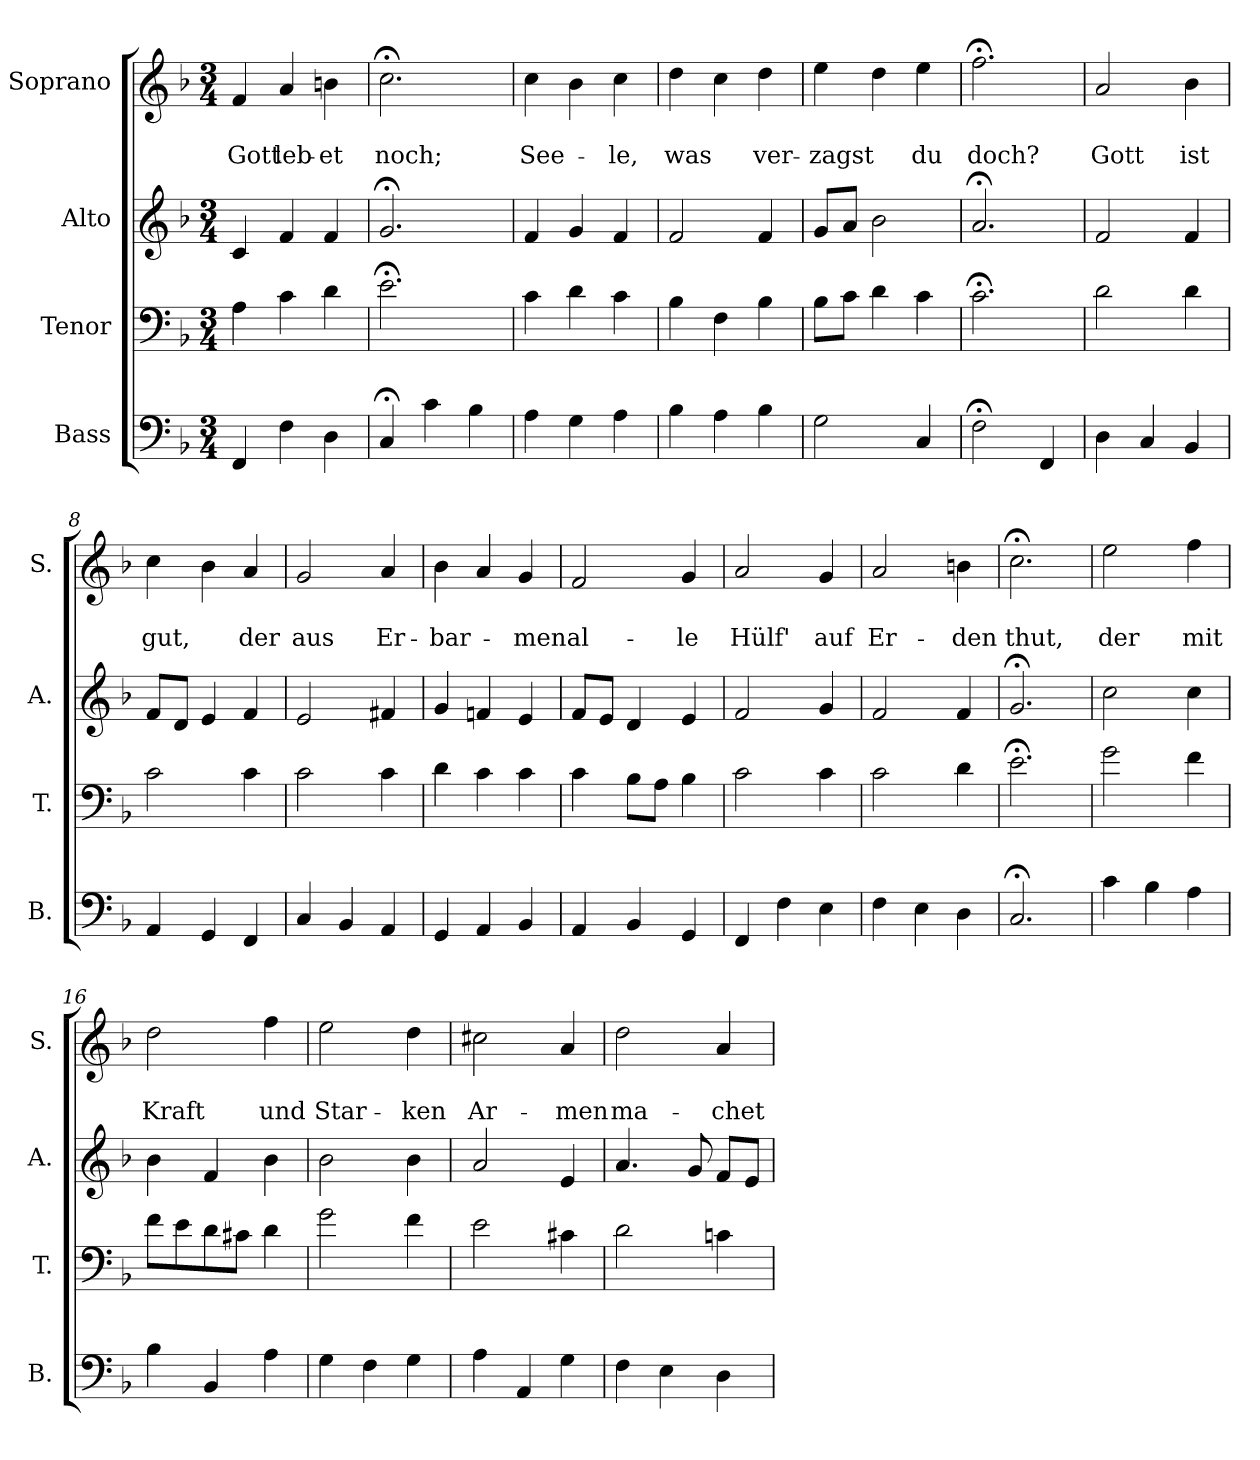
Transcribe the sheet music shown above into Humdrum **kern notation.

**kern	**kern	**kern	**kern	**text	**text
*part4	*part3	*part2	*part1	*part1	*part1
*staff4	*staff3	*staff2	*staff1	*staff1	*staff1
*I"Bass	*I"Tenor	*I"Alto	*I"Soprano	*	*
*I'B.	*I'T.	*I'A.	*I'S.	*	*
*clefF4	*clefF4	*clefG2	*clefG2	*	*
*k[b-]	*k[b-]	*k[b-]	*k[b-]	*	*
*F:	*F:	*F:	*F:	*	*
*M3/4	*M3/4	*M3/4	*M3/4	*	*
=1	=1	=1	=1	=1	=1
4FF/	4A\	4c/	4f/	.	Gott
4F\	4c\	4f/	4a/	.	leb-
4D\	4d\	4f/	4bn\	.	-et
=2	=2	=2	=2	=2	=2
4C;</	2.e;<\	2.g;</	2.cc;<\	.	noch;
4c\	.	.	.	.	.
4B-\	.	.	.	.	.
=3	=3	=3	=3	=3	=3
4A\	4c\	4f/	4cc\	.	See-
4G\	4d\	4g/	4b-\	.	.
4A\	4c\	4f/	4cc\	.	-le,
=4	=4	=4	=4	=4	=4
4B-\	4B-\	2f/	4dd\	.	was
4A\	4F\	.	4cc\	.	.
4B-\	4B-\	4f/	4dd\	.	ver-
=5	=5	=5	=5	=5	=5
2G\	8B-\L	8g/L	4ee\	.	-zagst
.	8c\J	8a/J	.	.	.
.	4d\	2b-\	4dd\	.	.
4C/	4c\	.	4ee\	.	du
=6	=6	=6	=6	=6	=6
2F;<\	2.c;<\	2.a;</	2.ff;<\	.	doch?
4FF/	.	.	.	.	.
=7	=7	=7	=7	=7	=7
4D\	2d\	2f/	2a/	.	Gott
4C/	.	.	.	.	.
4BB-/	4d\	4f/	4b-\	.	ist
=8	=8	=8	=8	=8	=8
4AA/	2c\	8f/L	4cc\	.	gut,
.	.	8d/J	.	.	.
4GG/	.	4e/	4b-\	.	.
4FF/	4c\	4f/	4a/	.	der
=9	=9	=9	=9	=9	=9
4C/	2c\	2e/	2g/	.	aus
4BB-/	.	.	.	.	.
4AA/	4c\	4f#X/	4a/	.	Er-
!!LO:LB:g=z
=10	=10	=10	=10	=10	=10
4GG/	4d\	4g/	4b-\	.	-bar-
4AA/	4c\	4fn/	4a/	.	.
4BB-/	4c\	4e/	4g/	.	-men
=11	=11	=11	=11	=11	=11
4AA/	4c\	8f/L	2f/	.	al-
.	.	8e/J	.	.	.
4BB-/	8B-\L	4d/	.	.	.
.	8A\J	.	.	.	.
4GG/	4B-\	4e/	4g/	.	-le
=12	=12	=12	=12	=12	=12
4FF/	2c\	2f/	2a/	.	Hülf'
4F\	.	.	.	.	.
4E\	4c\	4g/	4g/	.	auf
=13	=13	=13	=13	=13	=13
4F\	2c\	2f/	2a/	.	Er-
4E\	.	.	.	.	.
4D\	4d\	4f/	4bn\	.	-den
=14	=14	=14	=14	=14	=14
2.C;</	2.e;<\	2.g;</	2.cc;<\	.	thut,
=15	=15	=15	=15	=15	=15
4c\	2g\	2cc\	2ee\	.	der
4B-\	.	.	.	.	.
4A\	4f\	4cc\	4ff\	.	mit
=16	=16	=16	=16	=16	=16
4B-\	8f\L	4b-\	2dd\	.	Kraft
.	8e\	.	.	.	.
4BB-/	8d\	4f/	.	.	.
.	8c#X\J	.	.	.	.
4A\	4d\	4b-\	4ff\	.	und
=17	=17	=17	=17	=17	=17
4G\	2g\	2b-\	2ee\	.	Star-
4F\	.	.	.	.	.
4G\	4f\	4b-\	4dd\	.	-ken
=18	=18	=18	=18	=18	=18
4A\	2e\	2a/	2cc#X\	.	Ar-
4AA/	.	.	.	.	.
4G\	4c#X\	4e/	4a/	.	-men
=19	=19	=19	=19	=19	=19
4F\	2d\	4.a/	2dd\	.	ma-
4E\	.	.	.	.	.
.	.	8g/	.	.	.
4D\	4cn\	8f/L	4a/	.	-chet
.	.	8e/J	.	.	.
=	=	=	=	=	=
*-	*-	*-	*-	*-	*-
